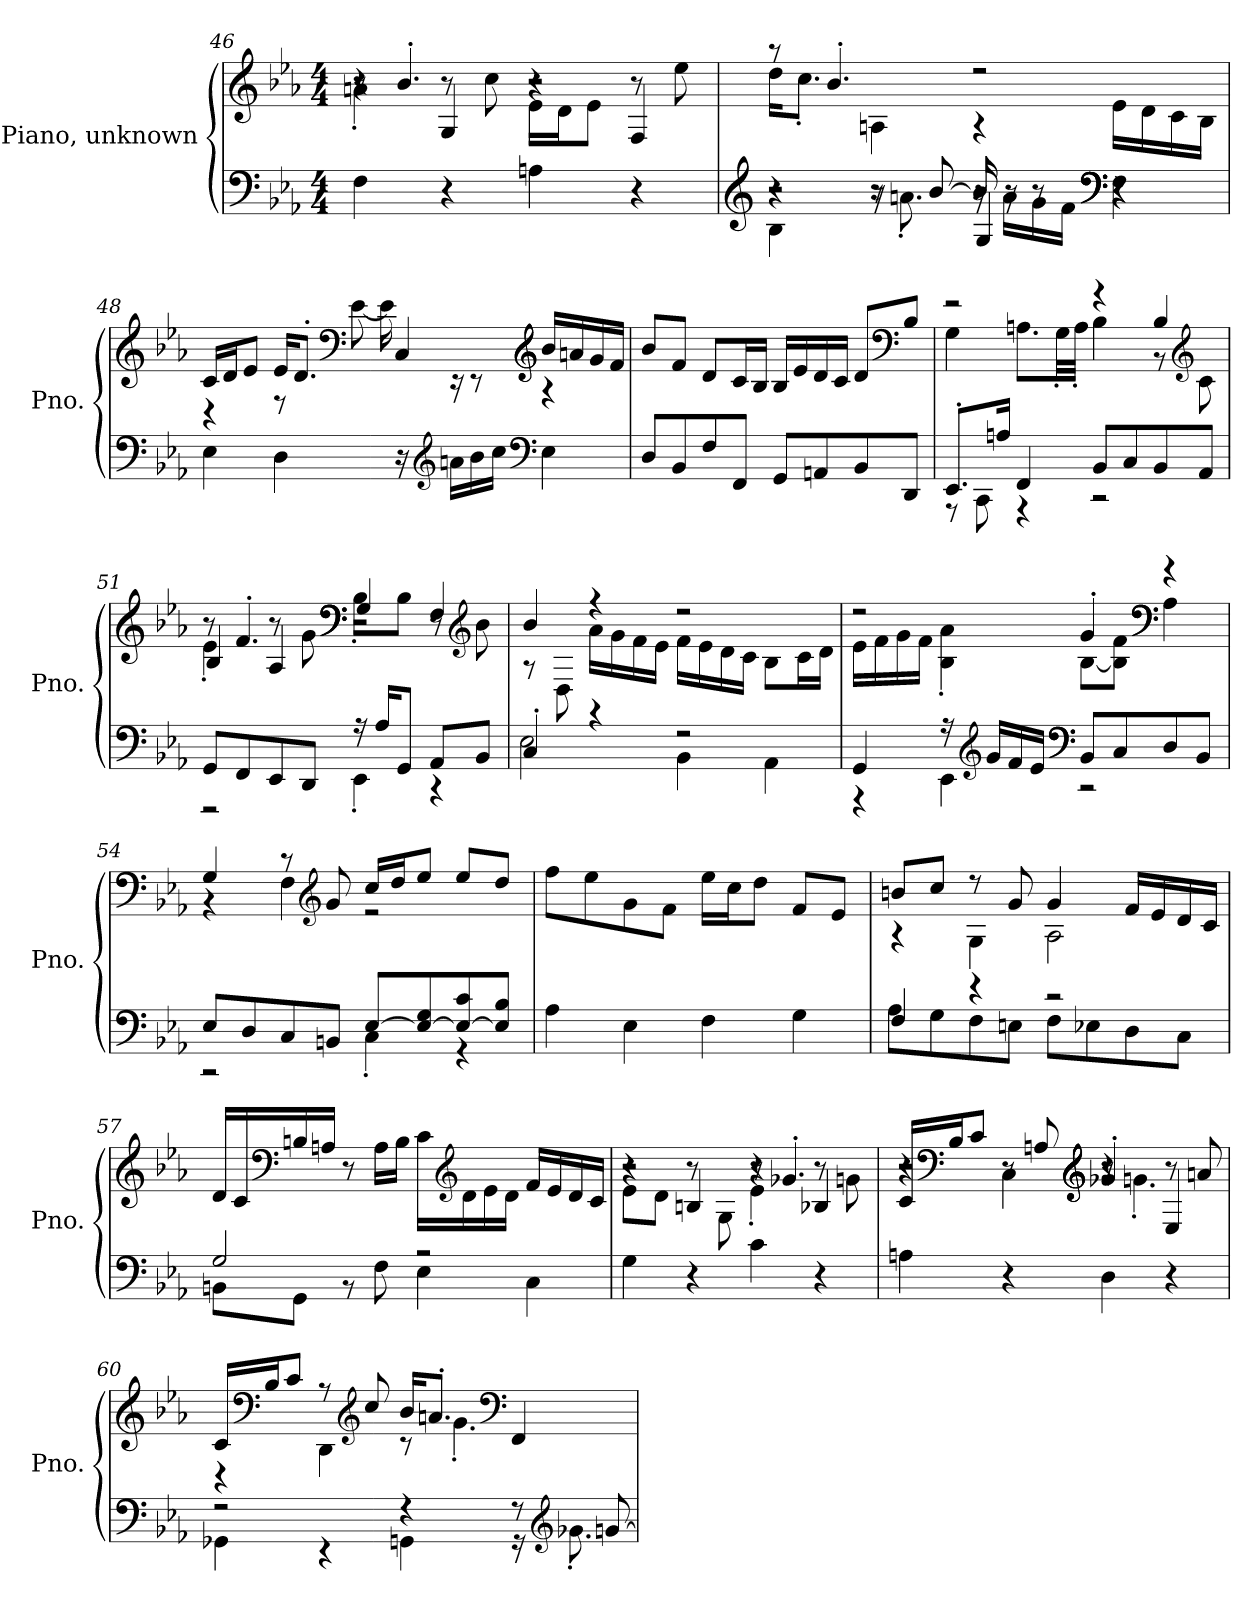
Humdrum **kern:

**kern	**kern
*part1	*part1
*staff2	*staff1
*I"Piano, unknown	*
*I'Pno.	*
!!LO:LB:g=z
*clefF4	*clefG2
*k[b-e-a-]	*k[b-e-a-]
*M4/4	*M4/4
=46	=46
*	*^
*	*	*^
4F\	8r	4an'\	4r
.	4.b-'/	.	.
4r	.	8r	4G/
.	.	8cc\	.
4An\	2r	16e-\LL	4r
.	.	16d\J	.
.	.	8e-\J	.
4r	.	8r	4F/
.	.	8ee-\	.
*	*v	*v	*v
=47	=47
*clefG2	*
*^	*^
*	*^	*	*
4r	4B-\	2r	8r	16dd\KL
.	.	.	.	8.cc'\J
.	.	.	4.b-'/	.
8r	16r	.	.	4An\
.	8.an'\	.	.	.
[8b-/	.	.	.	.
16b-/]	16r	4G/	2r	4r
16r	16a\LL	.	.	.
8r	16g\	.	.	.
.	16f\JJ	.	.	.
*clefF4	*	*	*	*
4r	4F\	4r	.	16e-\LL
.	.	.	.	16d\
.	.	.	.	16c\
.	.	.	.	16B-\JJ
*v	*v	*v	*	*
!!LO:PB:g=z	!!
=48	=48	=48
4E-\	16c/LL	4r
.	16d/J	.
.	8e-/J	.
4D\	16e-/KL	8r
.	8.d'/J	.
*	*clefF4	*
.	.	[8e-\
16r	4C/	16e-\]
*clefG2	*	*
16an\LL	.	16r
16b-\	.	8r
16cc\JJ	.	.
*clefF4	*clefG2	*
4E-\	16b-/LL	4r
.	16an/	.
.	16g/	.
.	16f/JJ	.
*	*v	*v
=49	=49
8D/L	8b-/L
8BB-/	8f/J
8F/	8d/L
8FF/J	16c/L
.	16B-/JJ
8GG/L	16B-/LL
.	16e-/
8AAn/	16d/
.	16c/JJ
8BB-/	8d/L
*	*clefF4
8DD/J	8B-/J
!!LO:LB:g=z
=50	=50
*^	*^
8.EE-'/L	8r	2r	4G\
.	8CC\	.	.
16An/Jk	.	.	.
4FF/	4r	.	8.An\L
.	.	.	32G'\LL
.	.	.	32A'\JJJ
8BB-/L	2r	4r	4B-\
8C/	.	.	.
8BB-/	.	4B-/	8r
*	*	*clefG2	*
8AA-/J	.	.	8c\
=51	=51	=51	=51
*	*	*	*^
8GG/L	2r	8r	4e-'\	4B-/
8FF/	.	4.f'/	.	.
8EE-/	.	.	8r	4A-/
8DD/J	.	.	8g\	.
*	*	*clefF4	*	*
16r	4EE-'\	2r	8B-'\L	4G/
16A-/KL	.	.	.	.
8GG/J	.	.	8B-\J	.
8AA-/L	4r	.	8r	4F/
*	*	*clefG2	*	*
8BB-/J	.	.	8b-\	.
*	*	*	*v	*v
=52	=52	=52	=52
4C'/	2E-\	4b-/	8r
.	.	.	8D\
4r	.	4r	16a-\LL
.	.	.	16g\
.	.	.	16f\
.	.	.	16e-\JJ
2r	4BB-\	2r	16f\LL
.	.	.	16e-\
.	.	.	16d\
.	.	.	16c\JJ
.	4AA-\	.	8B-\L
.	.	.	16c\L
.	.	.	16d\JJ
!!LO:LB:g=z	!!
=53	=53	=53	=53
4GG/	4r	2r	16e-\LL
.	.	.	16f\
.	.	.	16g\
.	.	.	16f\JJ
16r	4EE-\	.	4B-\' 4a-\'
*clefG2	*	*	*
16g/LL	.	.	.
16f/	.	.	.
16e-/JJ	.	.	.
*clefF4	*	*	*
8BB-/L	2r	4g'/	[8B-\L
8C/	.	.	8B-\] 8f\J
*	*	*clefF4	*
8D/	.	4r	4A-\
8BB-/J	.	.	.
=54	=54	=54	=54
8E-/L	2r	4G/	4r
8D/	.	.	.
8C/	.	8r	4F\
*	*	*clefG2	*
8BBn/J	.	8g/	.
[8E-/L	4C'\	16cc/LL	2r
.	.	16dd/J	.
8E-/_ 8G/	.	8ee-/J	.
8E-/_ 8c/	4r	8ee-/L	.
8E-/] 8B-/J	.	8dd/J	.
*v	*v	*	*
*	*v	*v
=55	=55
4A-\	8ff\L
.	8ee-\
4E-\	8g\
.	8f\J
4F\	16ee-\LL
.	16cc\J
.	8dd\J
4G\	8f/L
.	8e-/J
!!LO:LB:g=z
=56	=56
*^	*^
4F/	8A-\L	8bn/L	4r
.	8G\	8cc/J	.
4r	8F\	8r	4G\
.	8En\J	8g/	.
2r	8F\L	4g/	2A-\
.	8E-X\	.	.
.	8D\	16f/LL	.
.	.	16e-/	.
.	8C\J	16d/	.
.	.	16c/JJ	.
*	*	*v	*v
=57	=57	=57
2G/	8BBn\L	16d/LL
.	.	16c/
*	*	*clefF4
.	8GG\J	16Bn/
.	.	16An/JJ
.	8r	8r
.	8F\	16A\LL
.	.	16B\JJ
2r	4E-\	16c\LL
*	*	*clefG2
.	.	16d\
.	.	16e-\
.	.	16d\JJ
.	4C\	16f/LL
.	.	16e-/
.	.	16d/
.	.	16c/JJ
*v	*v	*
=58	=58
*	*^
*	*	*^
4G\	4r	8e-\L	2r
.	.	8d\J	.
4r	4Bn/	8r	.
.	.	8G\	.
4c\	8r	4e-'\	4r
.	4.g-X'/	.	.
4r	.	8r	4B-X/
.	.	8gn\	.
!!LO:LB:g=z	!!	!!
=59	=59	=59	=59
4An\	16c/LL	4r	2r
*	*clefF4	*	*
.	16B-/J	.	.
.	8c/J	.	.
4r	8r	4C\	.
.	8An/	.	.
*	*clefG2	*	*
4D\	4g-X'/	8r	4r
.	.	4.gn'\	.
4r	8r	.	4E-/
.	8an/	.	.
*	*	*v	*v
=60	=60	=60
*^	*	*
2r	4GG-X\	16c/LL	4r
*	*	*clefF4	*
.	.	16B-/J	.
.	.	8c/J	.
.	4r	8r	4DD\
*	*	*clefG2	*
.	.	8cc/	.
4r	4GGn\	16b-/KL	8r
.	.	8.an'/J	.
.	.	.	4.g'\
*	*	*clefF4	*
8r	16r	4FF/	.
*clefG2	*	*	*
.	8.g-X'\	.	.
[8gn/	.	.	.
*v	*v	*	*
*	*v	*v
=	=
*-	*-
